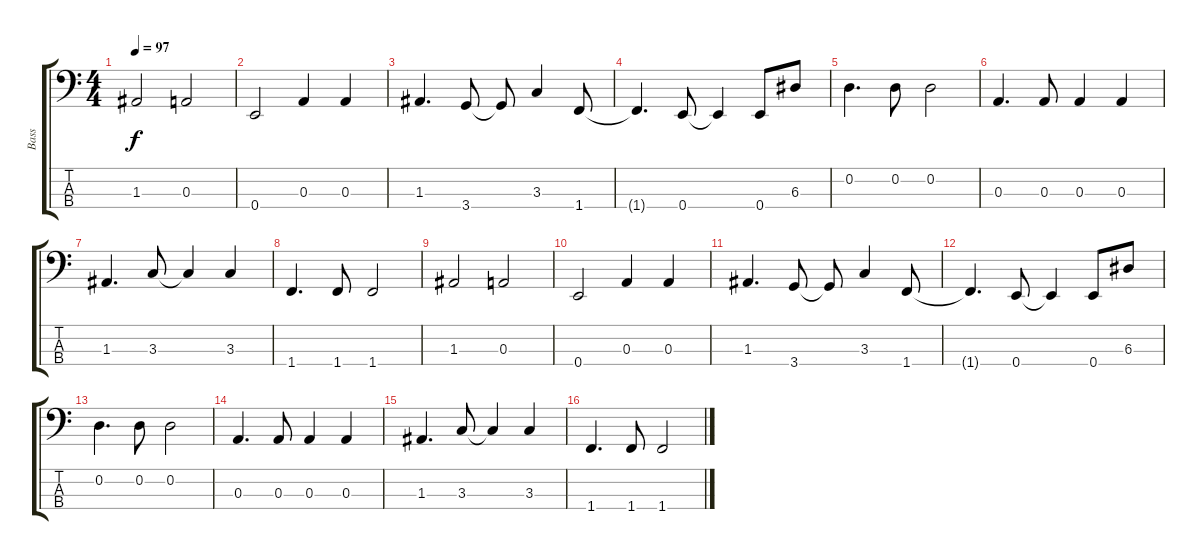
\track ("Bass" "Bass") {instrument fretlessbass}
\staff {score tabs}
\tuning (G2 D2 A1 E1) {hide}
\ts (4 4)
\tempo 97
\clef f4
\ks c
1.3.2{dy f} 0.3.2 |
0.4.2 0.3.4 0.3.4 |
1.3.4{d} 3.4.8 3.4{t}.8 3.3.4 1.4.8 |
1.4{t}.4{d} 0.4.8 0.4{t}.4 0.4.8 6.3.8 |
0.2.4{d} 0.2.8 0.2.2 |
0.3.4{d} 0.3.8 0.3.4 0.3.4 |
1.3.4{d} 3.3.8 3.3{t}.4 3.3.4 |
1.4.4{d} 1.4.8 1.4.2 |
1.3.2 0.3.2 |
0.4.2 0.3.4 0.3.4 |
1.3.4{d} 3.4.8 3.4{t}.8 3.3.4 1.4.8 |
1.4{t}.4{d} 0.4.8 0.4{t}.4 0.4.8 6.3.8 |
0.2.4{d} 0.2.8 0.2.2 |
0.3.4{d} 0.3.8 0.3.4 0.3.4 |
1.3.4{d} 3.3.8 3.3{t}.4 3.3.4 |
1.4.4{d} 1.4.8 1.4.2
